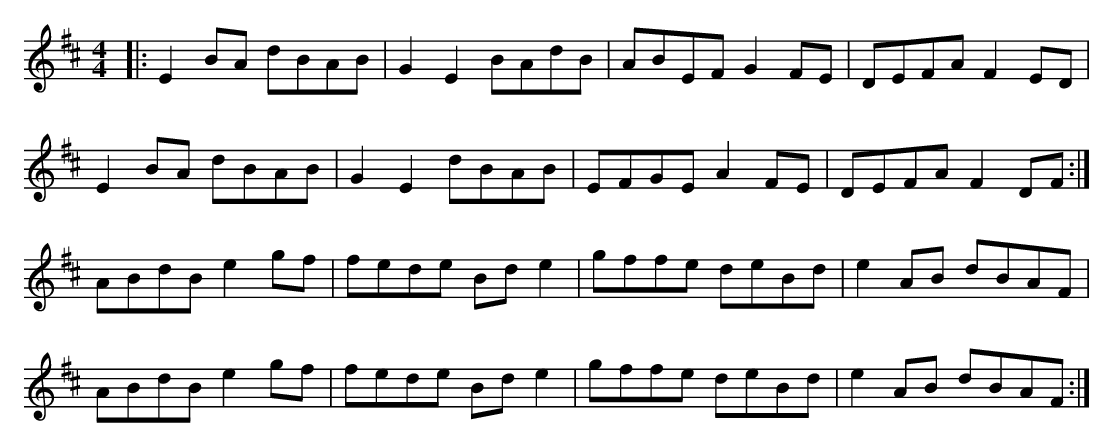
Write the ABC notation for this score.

X:1
M:4/4
K:D
|:E2BA dBAB|G2 E2 BAdB|ABEF G2FE|DEFA F2ED|
E2BA dBAB|G2 E2 dBAB|EFGE A2FE|DEFA F2DF:|
ABdB e2gf|fede Bde2|gffe deBd|e2 AB dBAF|
ABdB e2gf|fede Bde2|gffe deBd|e2 AB dBAF:|
